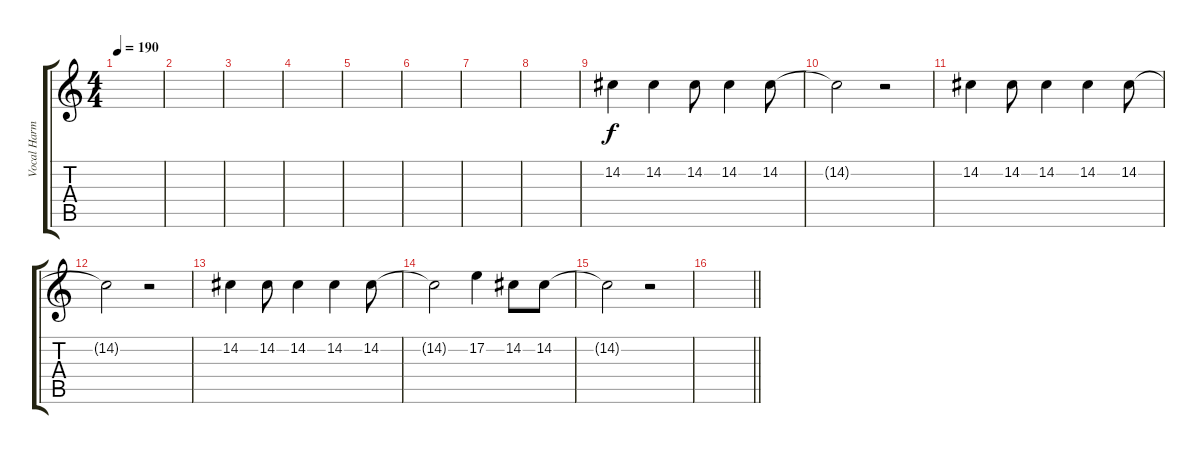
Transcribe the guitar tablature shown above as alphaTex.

\track ("Vocal Harmony" "Vocal Harm") {instrument clarinet}
\staff {score tabs}
\tuning (E4 B3 G3 D3 A2 E2) {hide}
\ts (4 4)
\tempo 190
\clef g2
\ks c
|
|
|
|
|
|
|
|
14.2.4 14.2.4 14.2.8 14.2.4 14.2.8 |
14.2{t}.2 r.2 |
14.2.4 14.2.8 14.2.4 14.2.4 14.2.8 |
14.2{t}.2 r.2 |
14.2.4 14.2.8 14.2.4 14.2.4 14.2.8 |
14.2{t}.2 17.2.4 14.2.8 14.2.8 |
14.2{t}.2 r.2 |
\barLineRight lightlight
